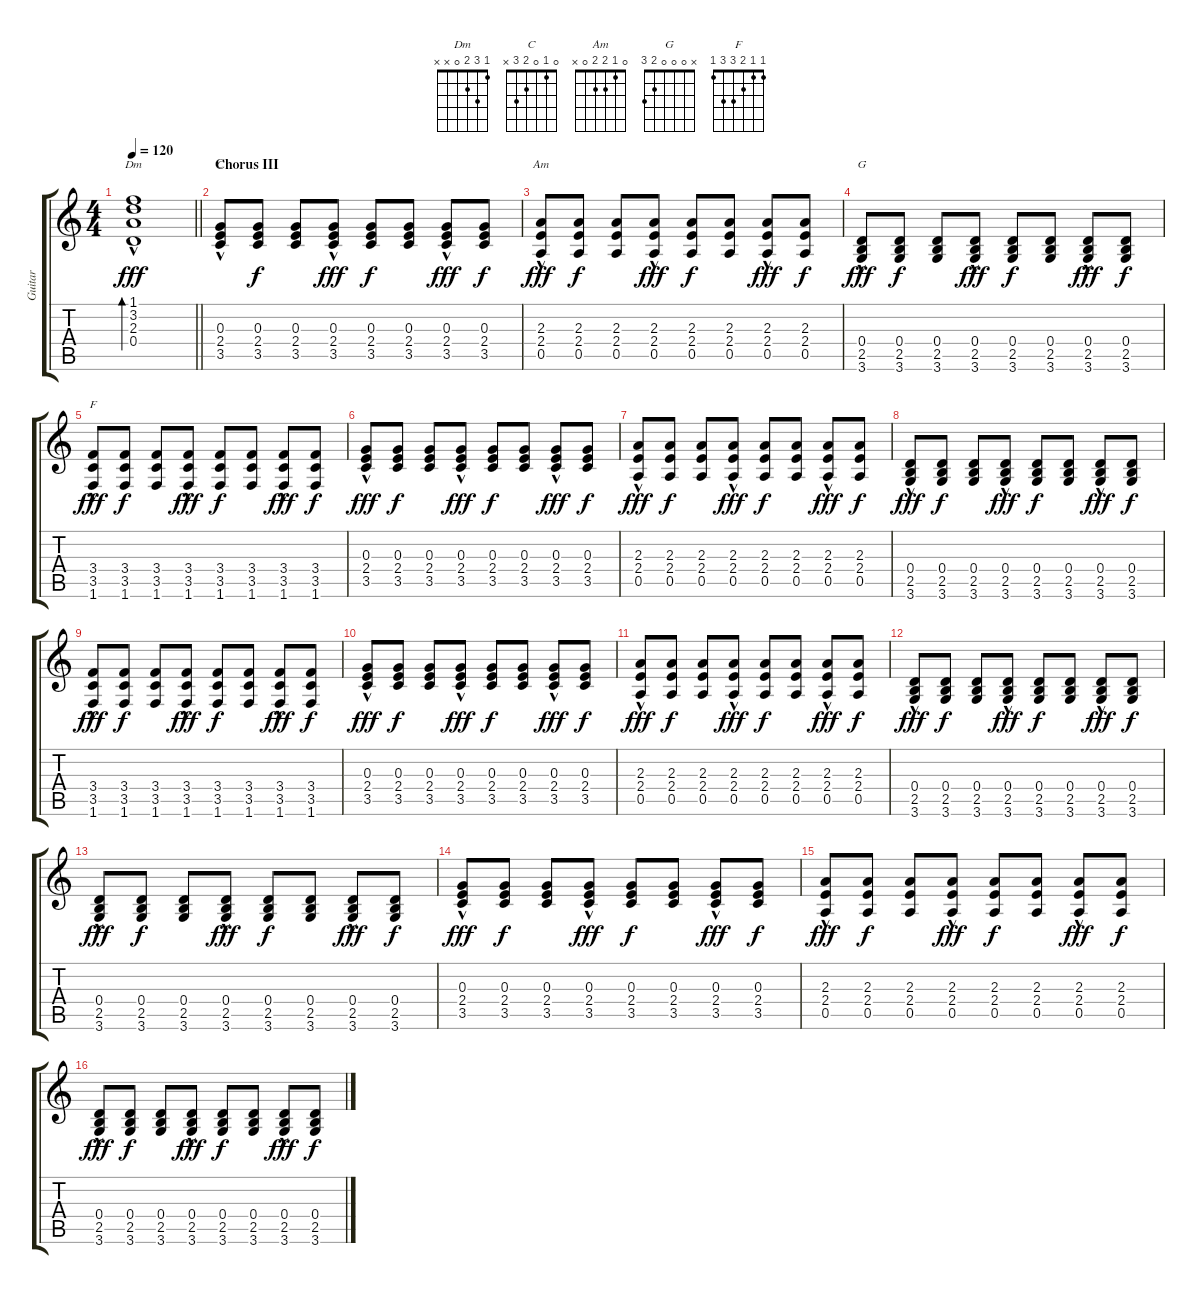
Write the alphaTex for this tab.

\track ("Guitar" "Guitar") {instrument acousticguitarnylon}
\staff {score tabs}
\tuning (E4 B3 G3 D3 A2 E2) {hide}
\chord ("Dm" 1 3 2 0 x x)
\chord ("C" 0 1 0 2 3 x)
\chord ("Am" 0 1 2 2 0 x)
\chord ("G" x 0 0 0 2 3)
\chord ("F" 1 1 2 3 3 1)
\ts (4 4)
\tempo 120
\clef g2
\barLineRight lightlight
\ks c
(1.1{hac} 3.2{hac} 2.3{hac} 0.4{hac}).1{bd 240 ch "Dm" dy fff} |
\section ("" "Chorus III")
(0.3{hac} 2.4{hac} 3.5{hac}).8{ch "C"} (0.3 2.4 3.5).8{dy f} (0.3 2.4 3.5).8 (0.3{hac} 2.4{hac} 3.5{hac}).8{dy fff} (0.3 2.4 3.5).8{dy f} (0.3 2.4 3.5).8 (0.3{hac} 2.4{hac} 3.5{hac}).8{dy fff} (0.3 2.4 3.5).8{dy f} |
(2.3{hac} 2.4{hac} 0.5{hac}).8{ch "Am" dy fff} (2.3 2.4 0.5).8{dy f} (2.3 2.4 0.5).8 (2.3{hac} 2.4{hac} 0.5{hac}).8{dy fff} (2.3 2.4 0.5).8{dy f} (2.3 2.4 0.5).8 (2.3{hac} 2.4{hac} 0.5{hac}).8{dy fff} (2.3 2.4 0.5).8{dy f} |
(0.4{hac} 2.5{hac} 3.6{hac}).8{ch "G" dy fff} (0.4 2.5 3.6).8{dy f} (0.4 2.5 3.6).8 (0.4{hac} 2.5{hac} 3.6{hac}).8{dy fff} (0.4 2.5 3.6).8{dy f} (0.4 2.5 3.6).8 (0.4{hac} 2.5{hac} 3.6{hac}).8{dy fff} (0.4 2.5 3.6).8{dy f} |
(3.4{hac} 3.5{hac} 1.6{hac}).8{ch "F" dy fff} (3.4 3.5 1.6).8{dy f} (3.4 3.5 1.6).8 (3.4{hac} 3.5{hac} 1.6{hac}).8{dy fff} (3.4 3.5 1.6).8{dy f} (3.4 3.5 1.6).8 (3.4{hac} 3.5{hac} 1.6{hac}).8{dy fff} (3.4 3.5 1.6).8{dy f} |
(0.3{hac} 2.4{hac} 3.5{hac}).8{dy fff} (0.3 2.4 3.5).8{dy f} (0.3 2.4 3.5).8 (0.3{hac} 2.4{hac} 3.5{hac}).8{dy fff} (0.3 2.4 3.5).8{dy f} (0.3 2.4 3.5).8 (0.3{hac} 2.4{hac} 3.5{hac}).8{dy fff} (0.3 2.4 3.5).8{dy f} |
(2.3{hac} 2.4{hac} 0.5{hac}).8{dy fff} (2.3 2.4 0.5).8{dy f} (2.3 2.4 0.5).8 (2.3{hac} 2.4{hac} 0.5{hac}).8{dy fff} (2.3 2.4 0.5).8{dy f} (2.3 2.4 0.5).8 (2.3{hac} 2.4{hac} 0.5{hac}).8{dy fff} (2.3 2.4 0.5).8{dy f} |
(0.4{hac} 2.5{hac} 3.6{hac}).8{dy fff} (0.4 2.5 3.6).8{dy f} (0.4 2.5 3.6).8 (0.4{hac} 2.5{hac} 3.6{hac}).8{dy fff} (0.4 2.5 3.6).8{dy f} (0.4 2.5 3.6).8 (0.4{hac} 2.5{hac} 3.6{hac}).8{dy fff} (0.4 2.5 3.6).8{dy f} |
(3.4{hac} 3.5{hac} 1.6{hac}).8{dy fff} (3.4 3.5 1.6).8{dy f} (3.4 3.5 1.6).8 (3.4{hac} 3.5{hac} 1.6{hac}).8{dy fff} (3.4 3.5 1.6).8{dy f} (3.4 3.5 1.6).8 (3.4{hac} 3.5{hac} 1.6{hac}).8{dy fff} (3.4 3.5 1.6).8{dy f} |
(0.3{hac} 2.4{hac} 3.5{hac}).8{dy fff} (0.3 2.4 3.5).8{dy f} (0.3 2.4 3.5).8 (0.3{hac} 2.4{hac} 3.5{hac}).8{dy fff} (0.3 2.4 3.5).8{dy f} (0.3 2.4 3.5).8 (0.3{hac} 2.4{hac} 3.5{hac}).8{dy fff} (0.3 2.4 3.5).8{dy f} |
(2.3{hac} 2.4{hac} 0.5{hac}).8{dy fff} (2.3 2.4 0.5).8{dy f} (2.3 2.4 0.5).8 (2.3{hac} 2.4{hac} 0.5{hac}).8{dy fff} (2.3 2.4 0.5).8{dy f} (2.3 2.4 0.5).8 (2.3{hac} 2.4{hac} 0.5{hac}).8{dy fff} (2.3 2.4 0.5).8{dy f} |
(0.4{hac} 2.5{hac} 3.6{hac}).8{dy fff} (0.4 2.5 3.6).8{dy f} (0.4 2.5 3.6).8 (0.4{hac} 2.5{hac} 3.6{hac}).8{dy fff} (0.4 2.5 3.6).8{dy f} (0.4 2.5 3.6).8 (0.4{hac} 2.5{hac} 3.6{hac}).8{dy fff} (0.4 2.5 3.6).8{dy f} |
(0.4{hac} 2.5{hac} 3.6{hac}).8{dy fff} (0.4 2.5 3.6).8{dy f} (0.4 2.5 3.6).8 (0.4{hac} 2.5{hac} 3.6{hac}).8{dy fff} (0.4 2.5 3.6).8{dy f} (0.4 2.5 3.6).8 (0.4{hac} 2.5{hac} 3.6{hac}).8{dy fff} (0.4 2.5 3.6).8{dy f} |
(0.3{hac} 2.4{hac} 3.5{hac}).8{dy fff} (0.3 2.4 3.5).8{dy f} (0.3 2.4 3.5).8 (0.3{hac} 2.4{hac} 3.5{hac}).8{dy fff} (0.3 2.4 3.5).8{dy f} (0.3 2.4 3.5).8 (0.3{hac} 2.4{hac} 3.5{hac}).8{dy fff} (0.3 2.4 3.5).8{dy f} |
(2.3{hac} 2.4{hac} 0.5{hac}).8{dy fff} (2.3 2.4 0.5).8{dy f} (2.3 2.4 0.5).8 (2.3{hac} 2.4{hac} 0.5{hac}).8{dy fff} (2.3 2.4 0.5).8{dy f} (2.3 2.4 0.5).8 (2.3{hac} 2.4{hac} 0.5{hac}).8{dy fff} (2.3 2.4 0.5).8{dy f} |
(0.4{hac} 2.5{hac} 3.6{hac}).8{dy fff} (0.4 2.5 3.6).8{dy f} (0.4 2.5 3.6).8 (0.4{hac} 2.5{hac} 3.6{hac}).8{dy fff} (0.4 2.5 3.6).8{dy f} (0.4 2.5 3.6).8 (0.4{hac} 2.5{hac} 3.6{hac}).8{dy fff} (0.4 2.5 3.6).8{dy f}
